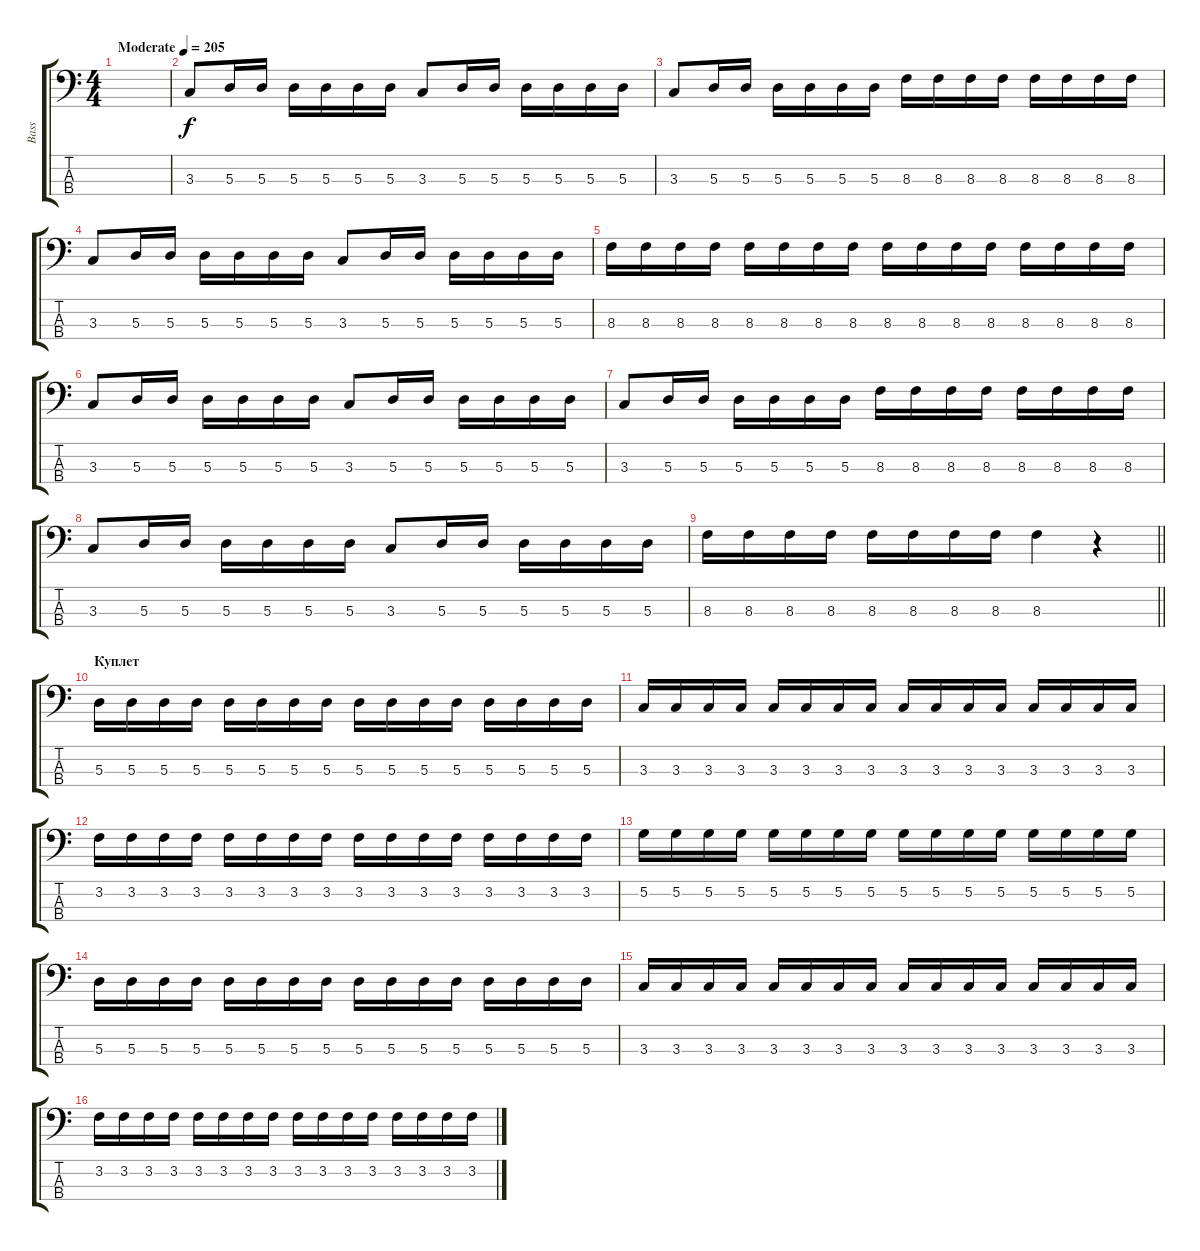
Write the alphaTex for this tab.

\track ("Bass" "Bass") {instrument electricbassfinger}
\staff {score tabs}
\tuning (G2 D2 A1 E1) {hide}
\ts (4 4)
\tempo (205 "Moderate")
\clef f4
\ks c
|
3.3.8 5.3.16 5.3.16 5.3.16 5.3.16 5.3.16 5.3.16 3.3.8 5.3.16 5.3.16 5.3.16 5.3.16 5.3.16 5.3.16 |
3.3.8 5.3.16 5.3.16 5.3.16 5.3.16 5.3.16 5.3.16 8.3.16 8.3.16 8.3.16 8.3.16 8.3.16 8.3.16 8.3.16 8.3.16 |
3.3.8 5.3.16 5.3.16 5.3.16 5.3.16 5.3.16 5.3.16 3.3.8 5.3.16 5.3.16 5.3.16 5.3.16 5.3.16 5.3.16 |
8.3.16 8.3.16 8.3.16 8.3.16 8.3.16 8.3.16 8.3.16 8.3.16 8.3.16 8.3.16 8.3.16 8.3.16 8.3.16 8.3.16 8.3.16 8.3.16 |
3.3.8 5.3.16 5.3.16 5.3.16 5.3.16 5.3.16 5.3.16 3.3.8 5.3.16 5.3.16 5.3.16 5.3.16 5.3.16 5.3.16 |
3.3.8 5.3.16 5.3.16 5.3.16 5.3.16 5.3.16 5.3.16 8.3.16 8.3.16 8.3.16 8.3.16 8.3.16 8.3.16 8.3.16 8.3.16 |
3.3.8 5.3.16 5.3.16 5.3.16 5.3.16 5.3.16 5.3.16 3.3.8 5.3.16 5.3.16 5.3.16 5.3.16 5.3.16 5.3.16 |
\barLineRight lightlight
8.3.16 8.3.16 8.3.16 8.3.16 8.3.16 8.3.16 8.3.16 8.3.16 8.3.4 r.4 |
\section ("" "Куплет")
5.3.16 5.3.16 5.3.16 5.3.16 5.3.16 5.3.16 5.3.16 5.3.16 5.3.16 5.3.16 5.3.16 5.3.16 5.3.16 5.3.16 5.3.16 5.3.16 |
3.3.16 3.3.16 3.3.16 3.3.16 3.3.16 3.3.16 3.3.16 3.3.16 3.3.16 3.3.16 3.3.16 3.3.16 3.3.16 3.3.16 3.3.16 3.3.16 |
3.2.16 3.2.16 3.2.16 3.2.16 3.2.16 3.2.16 3.2.16 3.2.16 3.2.16 3.2.16 3.2.16 3.2.16 3.2.16 3.2.16 3.2.16 3.2.16 |
5.2.16 5.2.16 5.2.16 5.2.16 5.2.16 5.2.16 5.2.16 5.2.16 5.2.16 5.2.16 5.2.16 5.2.16 5.2.16 5.2.16 5.2.16 5.2.16 |
5.3.16 5.3.16 5.3.16 5.3.16 5.3.16 5.3.16 5.3.16 5.3.16 5.3.16 5.3.16 5.3.16 5.3.16 5.3.16 5.3.16 5.3.16 5.3.16 |
3.3.16 3.3.16 3.3.16 3.3.16 3.3.16 3.3.16 3.3.16 3.3.16 3.3.16 3.3.16 3.3.16 3.3.16 3.3.16 3.3.16 3.3.16 3.3.16 |
3.2.16 3.2.16 3.2.16 3.2.16 3.2.16 3.2.16 3.2.16 3.2.16 3.2.16 3.2.16 3.2.16 3.2.16 3.2.16 3.2.16 3.2.16 3.2.16
